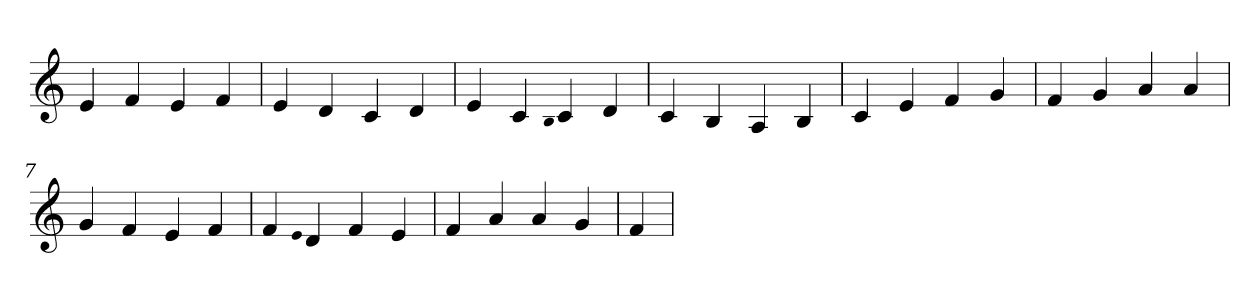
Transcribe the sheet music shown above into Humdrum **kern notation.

**kern
*part1
*staff1
*clefG2
=1
4e
4f
4e
4f
=2
4e
4d
4c
4d
=3
4e
4c
qqB
4c
4d
=4
4c
4B
4A
4B
=5
4c
4e
4f
4g
=6
4f
4g
4a
4a
=7
4g
4f
4e
4f
=8
4f
qqe
4d
4f
4e
=9
4f
4a
4a
4g
=10
4f
=
*-
